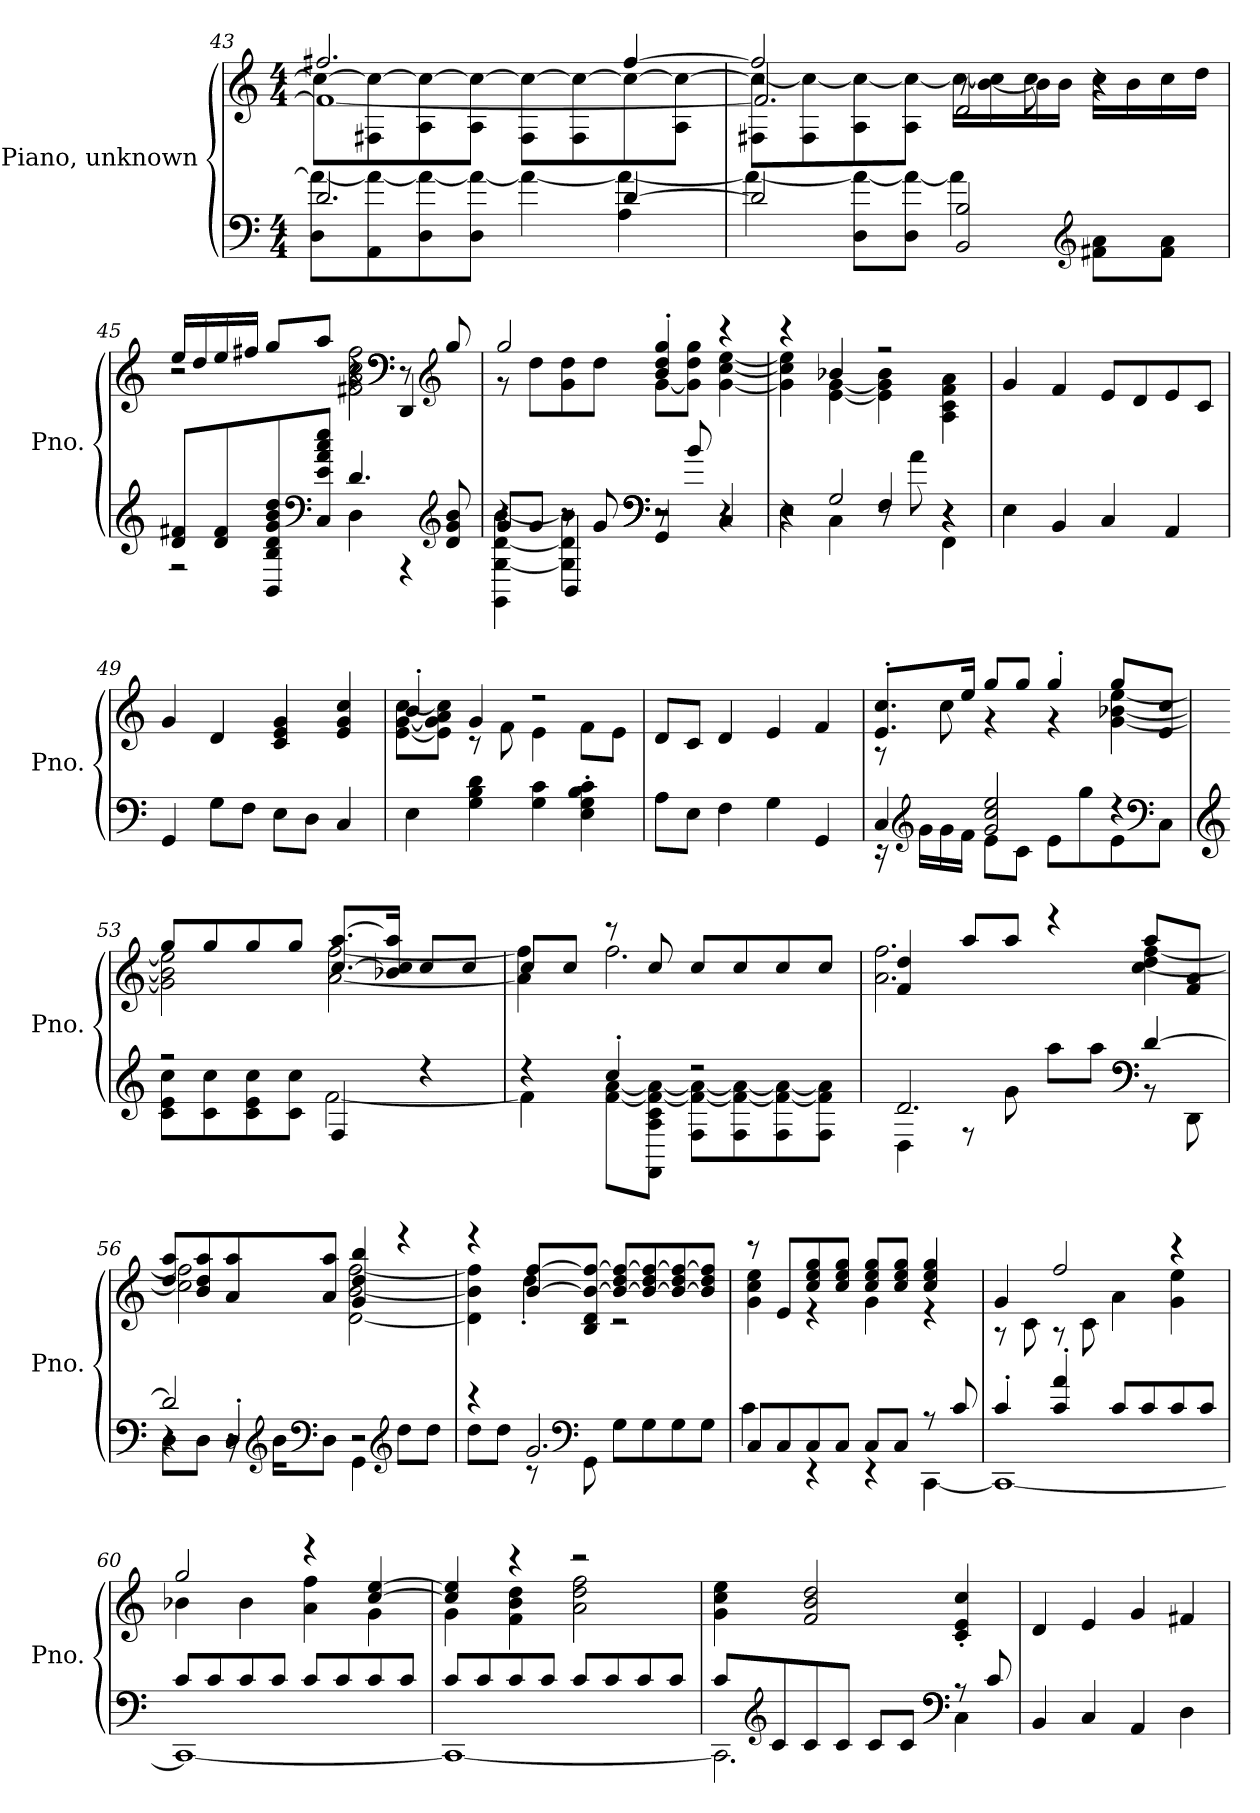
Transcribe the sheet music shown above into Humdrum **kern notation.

**kern	**kern
*part1	*part1
*staff2	*staff1
*I"Piano, unknown	*
*I'Pno.	*
*clefF4	*clefG2
*k[]	*k[]
*M4/4	*M4/4
=43	=43
*^	*^
*	*	*	*^
2.d/	8D\ 8a\_L	2.ff#X/	1f#_	8cc\L_
.	8AA\ 8a\_	.	.	8F#X\ 8cc\_
.	8D\ 8a\_	.	.	8A\ 8cc\_
.	8D\ 8a\_J	.	.	8A\ 8cc\_J
.	4a\_	.	.	8F#\ 8cc\_L
.	.	.	.	8F#\ 8cc\_
[4d/	4A\ 4a\_	[4ff#/	.	8cc\_
.	.	.	.	8A\ 8cc\_J
!!LO:LB:g=z
=44	=44	=44	=44	=44
*	*	*	*	*^
2d/]	4a\_	2ff#/]	2r	2.f#/]	8F#X\ 8cc\_L
.	.	.	.	.	8F#\ 8cc\_
.	8D\ 8a\_L	.	.	.	8A\ 8cc\_
.	8D\ 8a\_J	.	.	.	8A\ 8cc\_J
2BB/ 2B/	4a\]	2d/	8r	.	16cc\LL_
.	.	.	.	.	[16b\ 16cc\]
.	.	.	8cc\	.	16b\]
.	.	.	.	.	16b\JJ
*clefG2	*	*	*	*	*
.	8f#X\ 8a\L	.	4r	4r	16cc\LL
.	.	.	.	.	16b\
.	8f#\ 8a\J	.	.	.	16cc\
.	.	.	.	.	16dd\JJ
*	*	*	*	*v	*v
=45	=45	=45	=45	=45
8d/ 8f#X/L	2r	16ee/LL	2r	2r
.	.	16dd/	.	.
8d/ 8f#/	.	16ee/	.	.
.	.	16ff#X/JJ	.	.
8BB/ 8B/ 8d/ 8g/ 8b/ 8dd/	.	8gg/L	.	.
*clefF4	*	*	*	*
8C/ 8e/ 8a/ 8cc/ 8ee/J	.	8aa/J	.	.
4.d/	4D\	4r	2f#X\ 2a\ 2cc\ 2ff#\	4r
*	*	*clefF4	*	*
.	4r	8r	.	4DD/
*clefG2	*	*clefG2	*	*
8d/ 8g/ 8b/	.	8gg/	.	.
*	*	*	*v	*v
!!LO:PB:g=z
=46	=46	=46	=46
*	*^	*	*
8g/L	4GG\ [4G\ [4d\ [4b\	4r	2gg/	8r
8g/J	.	.	.	8dd\L
8r	4G\] 4d\] 4b\]	4BB/	.	8g\ 8dd\
8g/	.	.	.	8dd\J
*clefF4	*	*	*	*
8r	2r	4GG/	4b/' 4dd/' 4gg/'	[8g\L
8b/	.	.	.	8g\] 8dd\ 8gg\J
4C/	.	4r	4r	[4g\ [4cc\ [4ee\
=47	=47	=47	=47	=47
4r	4E\	2r	4r	4g\] 4cc\] 4ee\]
2G/	4C\	.	4b-X/	[4e\ [4g\
.	8r	4F/	2r	4e\] 4g\] 4b-\
.	8a\	.	.	.
4r	4FF\	4r	.	4A\ 4c\ 4f\ 4a\
*v	*v	*v	*	*
*	*v	*v
=48	=48
4E\	4g/
4BB/	4f/
4C/	8e/L
.	8d/
4AA/	8e/
.	8c/J
=49	=49
4GG/	4g/
8G\L	4d/
8F\J	.
8E\L	4c/ 4e/ 4g/
8D\J	.
4C/	4e/ 4g/ 4cc/
=50	=50
*	*^
4E\	4b'/	[8e\ [8g\ [8cc\L
.	.	8e\] 8g\] 8a\ 8cc\]J
4G\ 4B\ 4d\	4g/	8r
.	.	8f\
4G\ 4c\	2r	4e\
4E\' 4G\' 4B\' 4c\'	.	8f\L
.	.	8e\J
*	*v	*v
!!LO:LB:g=z
=51	=51
8A\L	8d/L
8E\J	8c/J
4F\	4d/
4G\	4e/
4GG/	4f/
=52	=52
*^	*^
4C/	16r	8.e/' 8.cc/'L	8r
*clefG2	*	*	*
.	16g\LL	.	.
.	16g\	.	8cc\
.	16f\JJ	16ee/Jk	.
2g/ 2cc/ 2ee/	8e\L	8gg/L	4r
.	8c\J	8gg/J	.
.	8e\L	4gg'/	4r
.	8gg\	.	.
4r	8e\	8gg/L	[4g\ [4b-X\ [4ee\
*clefF4	*	*	*
.	8C\J	8e/ 8cc/J	.
=53	=53	=53	=53
*clefG2	*	*	*
2r	8c\ 8e\ 8cc\L	8gg/L	2g\] 2b-\] 2ee\]
.	8c\ 8cc\	8gg/	.
.	8c\ 8e\ 8cc\	8gg/	.
.	8c\ 8cc\J	8gg/J	.
4F/	[2f\	[8.cc/ [8.aa/L	[2a\ [2ff\
.	.	16b-X/ 16cc/] 16aa/]Jk	.
4r	.	8cc/L	.
.	.	8cc/J	.
=54	=54	=54	=54
4r	4f\]	8cc/L	4a\] 4ff\]
.	.	8cc/J	.
4cc'/	[8f\ [8a\L	8r	2.ff\
.	8FF\ 8A\ 8c\ 8f\_ 8a\_J	8cc/	.
2r	8F\ 8f\_ 8a\_L	8cc/L	.
.	8F\ 8f\_ 8a\_	8cc/	.
.	8F\ 8f\_ 8a\_	8cc/	.
.	8F\ 8f\] 8a\]J	8cc/J	.
!!LO:LB:g=z	!!
=55	=55	=55	=55
2.d/	4D\	4f/ 4dd/	2.a\ 2.ff\
.	8r	8aa/L	.
.	8g\	8aa/J	.
.	8aa\L	4r	.
.	8aa\J	.	.
*clefF4	*	*	*
[4d/	8r	8aa/L	[4cc\ 4dd\ [4ff\
.	8DD\	8f/ 8a/J	.
=56	=56	=56	=56
*	*^	*	*
2d/]	8D\L	4r	8dd/ 8aa/L	2cc\] 2ff\]
.	8D\J	.	8b/ 8dd/ 8aa/	.
.	16r	4D'/	8a/ 8aa/	.
*clefG2	*	*	*	*
.	16b\KL	.	.	.
*clefF4	*	*	*	*
.	8D\J	.	8a/ 8aa/J	.
2r	4GG\	2r	4g/ 4dd/ 4bb/	[2d\ [2b\ [2ff\
*clefG2	*	*	*	*
.	8dd\L	.	4r	.
.	8dd\J	.	.	.
*	*v	*v	*	*
=57	=57	=57	=57
4r	8dd\L	4r	4d\] 4b\] 4ff\]
.	8dd\J	.	.
2.g/	8r	[8b/ [8ff/L	4dd'\
*clefF4	*	*	*
.	8GG\	8B/ 8d/ 8b/_ 8ff/_J	.
.	8G\L	8b/_ 8dd/ 8ff/_L	2r
.	8G\	8b/_ 8dd/ 8ff/_	.
.	8G\	8b/_ 8dd/ 8ff/_	.
.	8G\J	8b/] 8dd/ 8ff/]J	.
!!LO:LB:g=z	!!
=58	=58	=58	=58
8C/L	4c\	8r	4g\ 4cc\ 4ee\
8C/	.	8e/L	.
8C/	4r	8cc/ 8ee/ 8gg/	4r
8C/J	.	8cc/ 8ee/ 8gg/J	.
8C/L	4r	8cc/ 8ee/ 8gg/L	4g\
8C/J	.	8cc/ 8ee/ 8gg/J	.
8r	[4CC\	4cc/ 4ee/ 4gg/	4r
8c/	.	.	.
=59	=59	=59	=59
4c'/	1CC_	4g/	8r
.	.	.	8c\
4c/' 4a/'	.	2ff/	8r
.	.	.	8c\
8c/L	.	.	4a\
8c/	.	.	.
8c/	.	4r	4g\ 4ee\
8c/J	.	.	.
=60	=60	=60	=60
8c/L	1CC_	2gg/	4b-X\
8c/	.	.	.
8c/	.	.	4b-\
8c/J	.	.	.
8c/L	.	4r	4a\ 4ff\
8c/	.	.	.
8c/	.	[4cc/ [4ee/	4g\
8c/J	.	.	.
=61	=61	=61	=61
8c/L	1CC_	4cc/] 4ee/]	4g\
8c/	.	.	.
8c/	.	4r	4f\ 4b\ 4dd\
8c/J	.	.	.
8c/L	.	2r	2a\ 2dd\ 2ff\
8c/	.	.	.
8c/	.	.	.
8c/J	.	.	.
*	*	*v	*v
!!LO:LB:g=z
=62	=62	=62
8c/L	2.CC\]	4g\ 4cc\ 4ee\
*clefG2	*	*
8c/	.	.
8c/	.	2f/ 2b/ 2dd/
8c/J	.	.
8c/L	.	.
8c/J	.	.
*clefF4	*	*
8r	4C\	4c/' 4e/' 4cc/'
8c/	.	.
*v	*v	*
=63	=63
4BB/	4d/
4C/	4e/
4AA/	4g/
4D\	4f#X/
=	=
*-	*-
